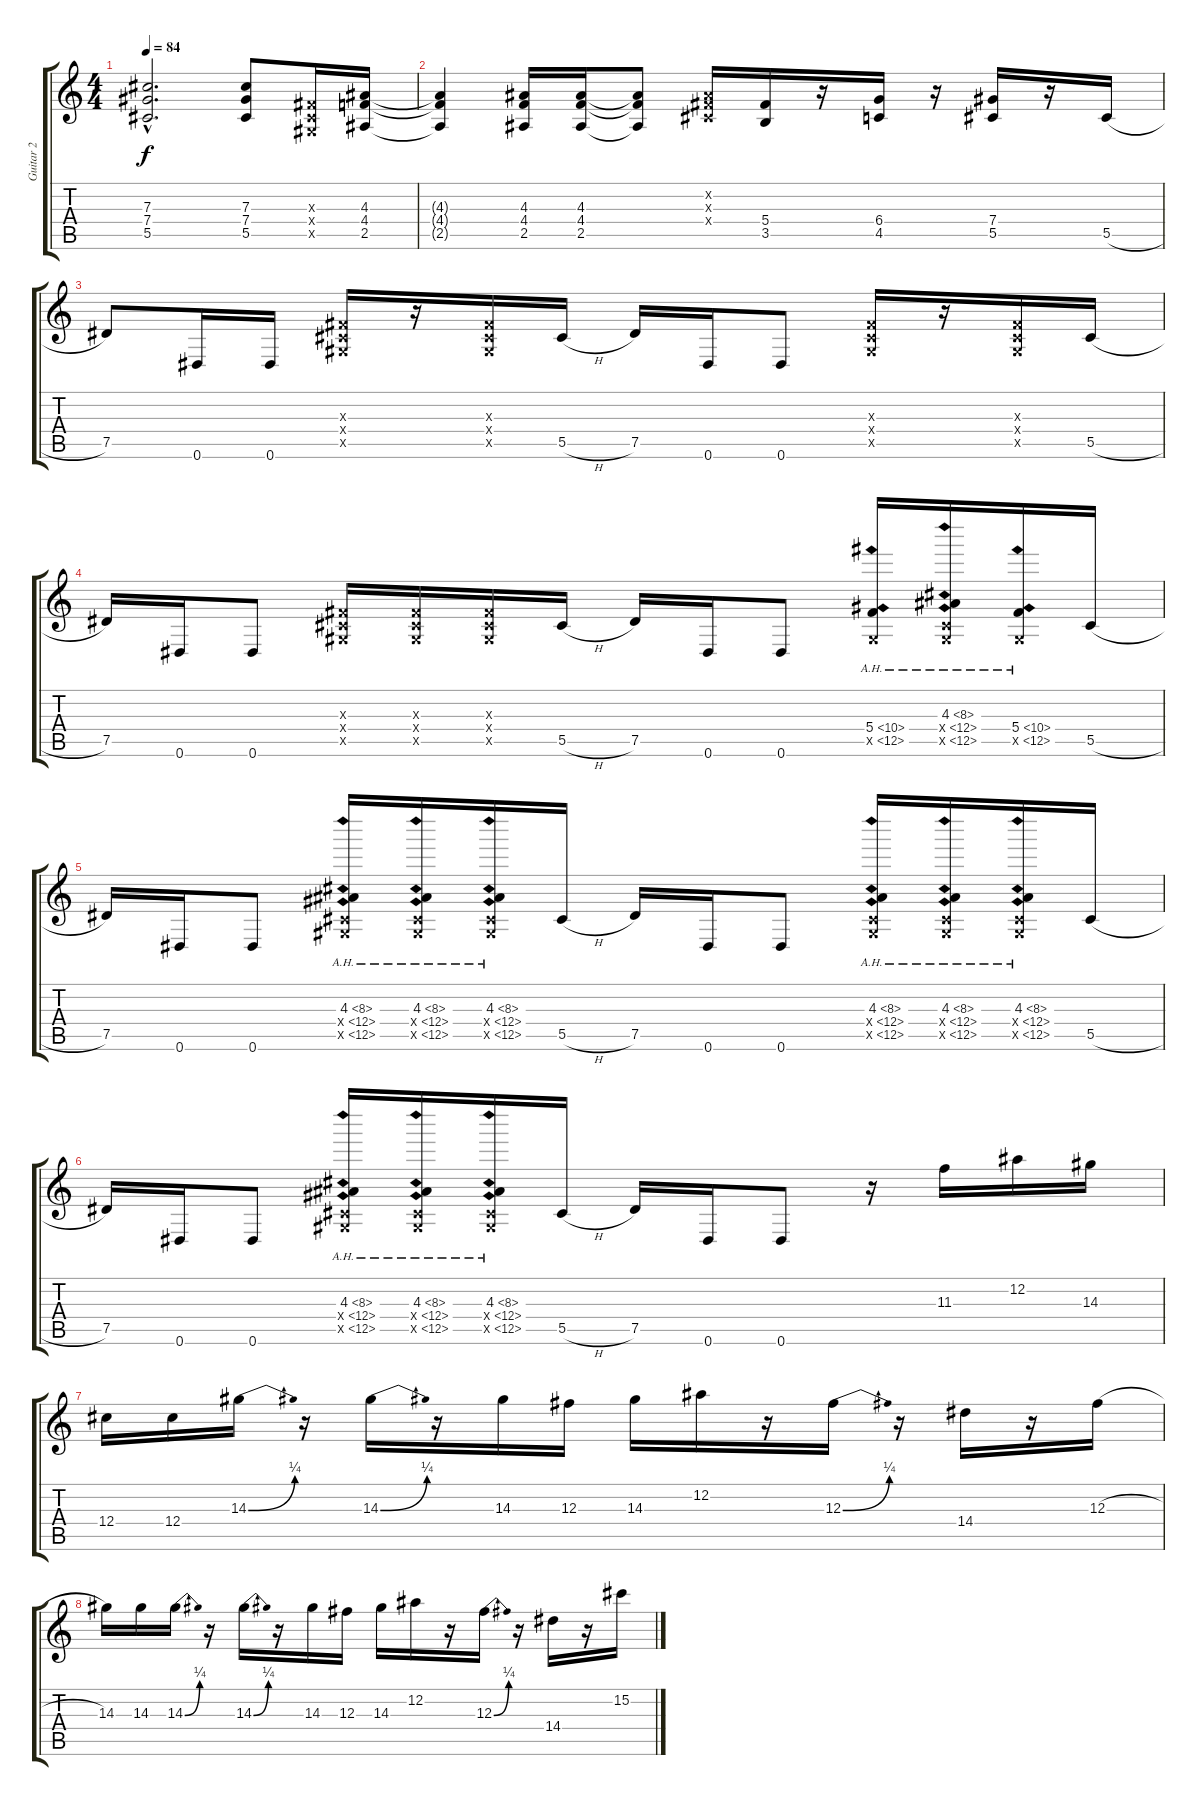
\track ("Guitar 2" "Guitar 2") {instrument overdrivenguitar}
\staff {score tabs}
\tuning (Eb4 Bb3 Gb3 Db3 Ab2 Eb2) {hide}
\ts (4 4)
\tempo 84
\clef g2
\ks c
(7.3{hac t} 7.4{hac t} 5.5{hac t}).2{d dy f} (7.3 7.4 5.5).8 (0.3{x} 0.4{x} 0.5{x}).16 (4.3 4.4 2.5).16 |
(4.3{t} 4.4{t} 2.5{t}).4 (4.3 4.4 2.5).16 (4.3 4.4 2.5).16 (4.3{t} 4.4{t} 2.5{t}).8 (0.2{x} 0.3{x} 0.4{x}).16 (5.4 3.5).16 r.16 (6.4 4.5).16 r.16 (7.4 5.5).16 r.16 5.5{h}.16 |
7.5.8 0.6.16 0.6.16 (0.3{x} 0.4{x} 0.5{x}).16 r.16 (0.3{x} 0.4{x} 0.5{x}).16 5.5{h}.16 7.5.16 0.6.16 0.6.8 (0.3{x} 0.4{x} 0.5{x}).16 r.16 (0.3{x} 0.4{x} 0.5{x}).16 5.5{h}.16 |
7.5.16 0.6.16 0.6.8 (0.3{x} 0.4{x} 0.5{x}).16 (0.3{x} 0.4{x} 0.5{x}).16 (0.3{x} 0.4{x} 0.5{x}).16 5.5{h}.16 7.5.16 0.6.16 0.6.8 (5.4{ah 5} 0.5{ah 12 x}).16 (4.3{ah 4} 0.4{ah 12 x} 0.5{ah 12 x}).16 (5.4{ah 5} 0.5{ah 12 x}).16 5.5{h}.16 |
7.5.16 0.6.16 0.6.8 (4.3{ah 4} 0.4{ah 12 x} 0.5{ah 12 x}).16 (4.3{ah 4} 0.4{ah 12 x} 0.5{ah 12 x}).16 (4.3{ah 4} 0.4{ah 12 x} 0.5{ah 12 x}).16 5.5{h}.16 7.5.16 0.6.16 0.6.8 (4.3{ah 4} 0.4{ah 12 x} 0.5{ah 12 x}).16 (4.3{ah 4} 0.4{ah 12 x} 0.5{ah 12 x}).16 (4.3{ah 4} 0.4{ah 12 x} 0.5{ah 12 x}).16 5.5{h}.16 |
7.5.16 0.6.16 0.6.8 (4.3{ah 4} 0.4{ah 12 x} 0.5{ah 12 x}).16 (4.3{ah 4} 0.4{ah 12 x} 0.5{ah 12 x}).16 (4.3{ah 4} 0.4{ah 12 x} 0.5{ah 12 x}).16 5.5{h}.16 7.5.16 0.6.16 0.6.8 r.16 11.3.16 12.2.16 14.3.16 |
12.4.16 12.4.16 14.3{be (bend 0 0 60 1)}.16 r.16 14.3{be (bend 0 0 60 1)}.16 r.16 14.3.16 12.3.16 14.3.16 12.2.16 r.16 12.3{be (bend 0 0 60 1)}.16 r.16 14.4.16 r.16 12.3{h}.16 |
14.3.16 14.3.16 14.3{be (bend 0 0 60 1)}.16 r.16 14.3{be (bend 0 0 60 1)}.16 r.16 14.3.16 12.3.16 14.3.16 12.2.16 r.16 12.3{be (bend 0 0 60 1)}.16 r.16 14.4.16 r.16 15.2.16
